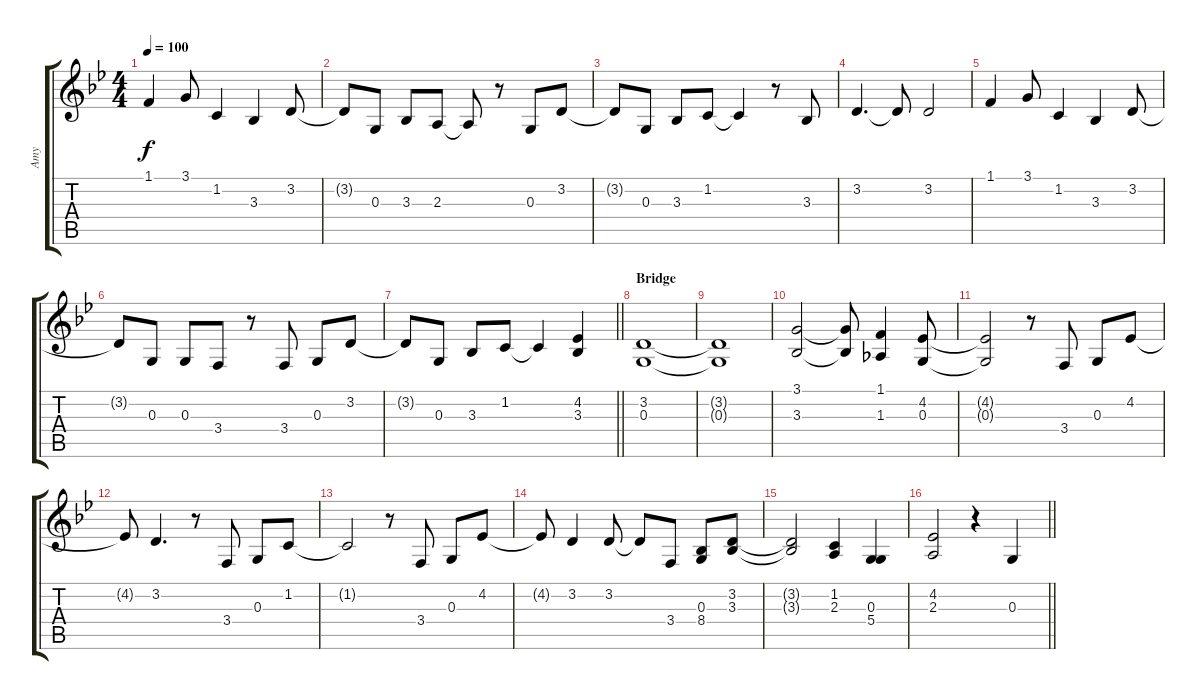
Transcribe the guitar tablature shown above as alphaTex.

\track ("Amy " "Amy ") {instrument lead6voice}
\staff {score tabs}
\tuning (E4 B3 G3 D3 A2 E2) {hide}
\ts (4 4)
\tempo 100
\clef g2
\ks bb
1.1.4{dy f} 3.1.8 1.2.4 3.3.4 3.2.8 |
3.2{t}.8 0.3.8 3.3.8 2.3.8 2.3{t}.8 r.8 0.3.8 3.2.8 |
3.2{t}.8 0.3.8 3.3.8 1.2.8 1.2{t}.4 r.8 3.3.8 |
3.2.4{d} 3.2{t}.8 3.2.2 |
1.1.4 3.1.8 1.2.4 3.3.4 3.2.8 |
3.2{t}.8 0.3.8 0.3.8 3.4.8 r.8 3.4.8 0.3.8 3.2.8 |
\barLineRight lightlight
3.2{t}.8 0.3.8 3.3.8 1.2.8 1.2{t}.4 (4.2 3.3).4 |
\section ("" "Bridge")
(3.2 0.3).1 |
(3.2{t} 0.3{t}).1 |
(3.1 3.3).2 (3.1{t} 3.3{t}).8 (1.1 1.3).4 (4.2 0.3).8 |
(4.2{t} 0.3{t}).2 r.8 3.4.8 0.3.8 4.2.8 |
4.2{t}.8 3.2.4{d} r.8 3.4.8 0.3.8 1.2.8 |
1.2{t}.2 r.8 3.4.8 0.3.8 4.2.8 |
4.2{t}.8 3.2.4 3.2.8 3.2{t}.8 3.4.8 (0.3 8.4).8 (3.2 3.3).8 |
(3.2{t} 3.3{t}).2 (1.2 2.3).4 (0.3 5.4).4 |
\barLineRight lightlight
(4.2 2.3).2 r.4 0.3.4
